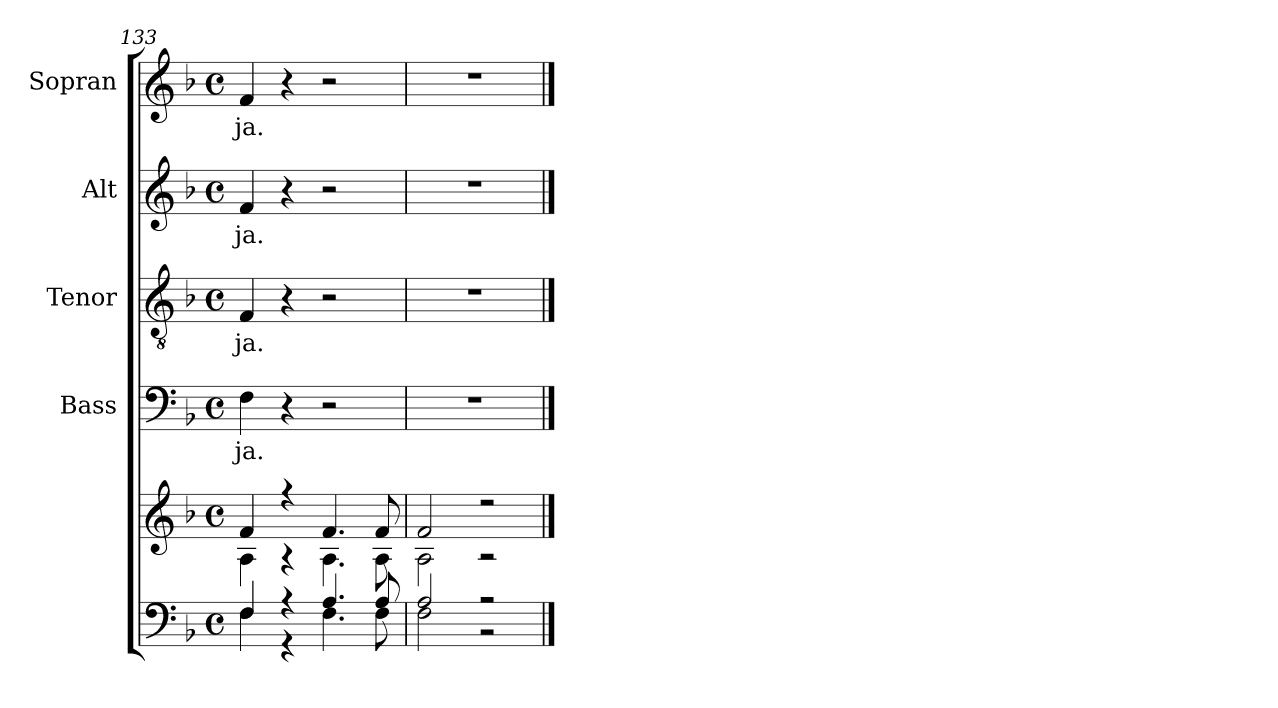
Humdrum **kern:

**kern	**kern	**kern	**text	**kern	**text	**kern	**text	**kern	**text
*part5	*part5	*part4	*part4	*part3	*part3	*part2	*part2	*part1	*part1
*staff6	*staff5	*staff4	*staff4	*staff3	*staff3	*staff2	*staff2	*staff1	*staff1
*	*	*I"Bass	*	*I"Tenor	*	*I"Alt	*	*I"Sopran	*
*	*	*I'B.	*	*I'T.	*	*I'A.	*	*I'S.	*
*clefF4	*clefG2	*clefF4	*	*clefGv2	*	*clefG2	*	*clefG2	*
*k[b-]	*k[b-]	*k[b-]	*	*k[b-]	*	*k[b-]	*	*k[b-]	*
*F:	*F:	*F:	*	*F:	*	*F:	*	*F:	*
*M4/4	*M4/4	*M4/4	*	*M4/4	*	*M4/4	*	*M4/4	*
*met(c)	*met(c)	*met(c)	*	*met(c)	*	*met(c)	*	*met(c)	*
=133	=133	=133	=133	=133	=133	=133	=133	=133	=133
*^	*^	*	*	*	*	*	*	*	*
!	!	!	!	!	!LO:LY:b	!	!LO:LY:b	!	!LO:LY:b	!	!LO:LY:b
4F/	4F\	4f/	4A\	4F\	-ja.	4F/	-ja.	4f/	-ja.	4f/	-ja.
4r	4r	4r	4r	4r	.	4r	.	4r	.	4r	.
4.A/	4.F\	4.f/	4.A\	2r	.	2r	.	2r	.	2r	.
8A/	8F\	8f/	8A\	.	.	.	.	.	.	.	.
=134	=134	=134	=134	=134	=134	=134	=134	=134	=134	=134	=134
2A/	2F\	2f/	2A\	1r	.	1r	.	1r	.	1r	.
2r	2r	2r	2r	.	.	.	.	.	.	.	.
*v	*v	*	*	*	*	*	*	*	*	*	*
*	*v	*v	*	*	*	*	*	*	*	*
==	==	==	==	==	==	==	==	==	==
*-	*-	*-	*-	*-	*-	*-	*-	*-	*-
